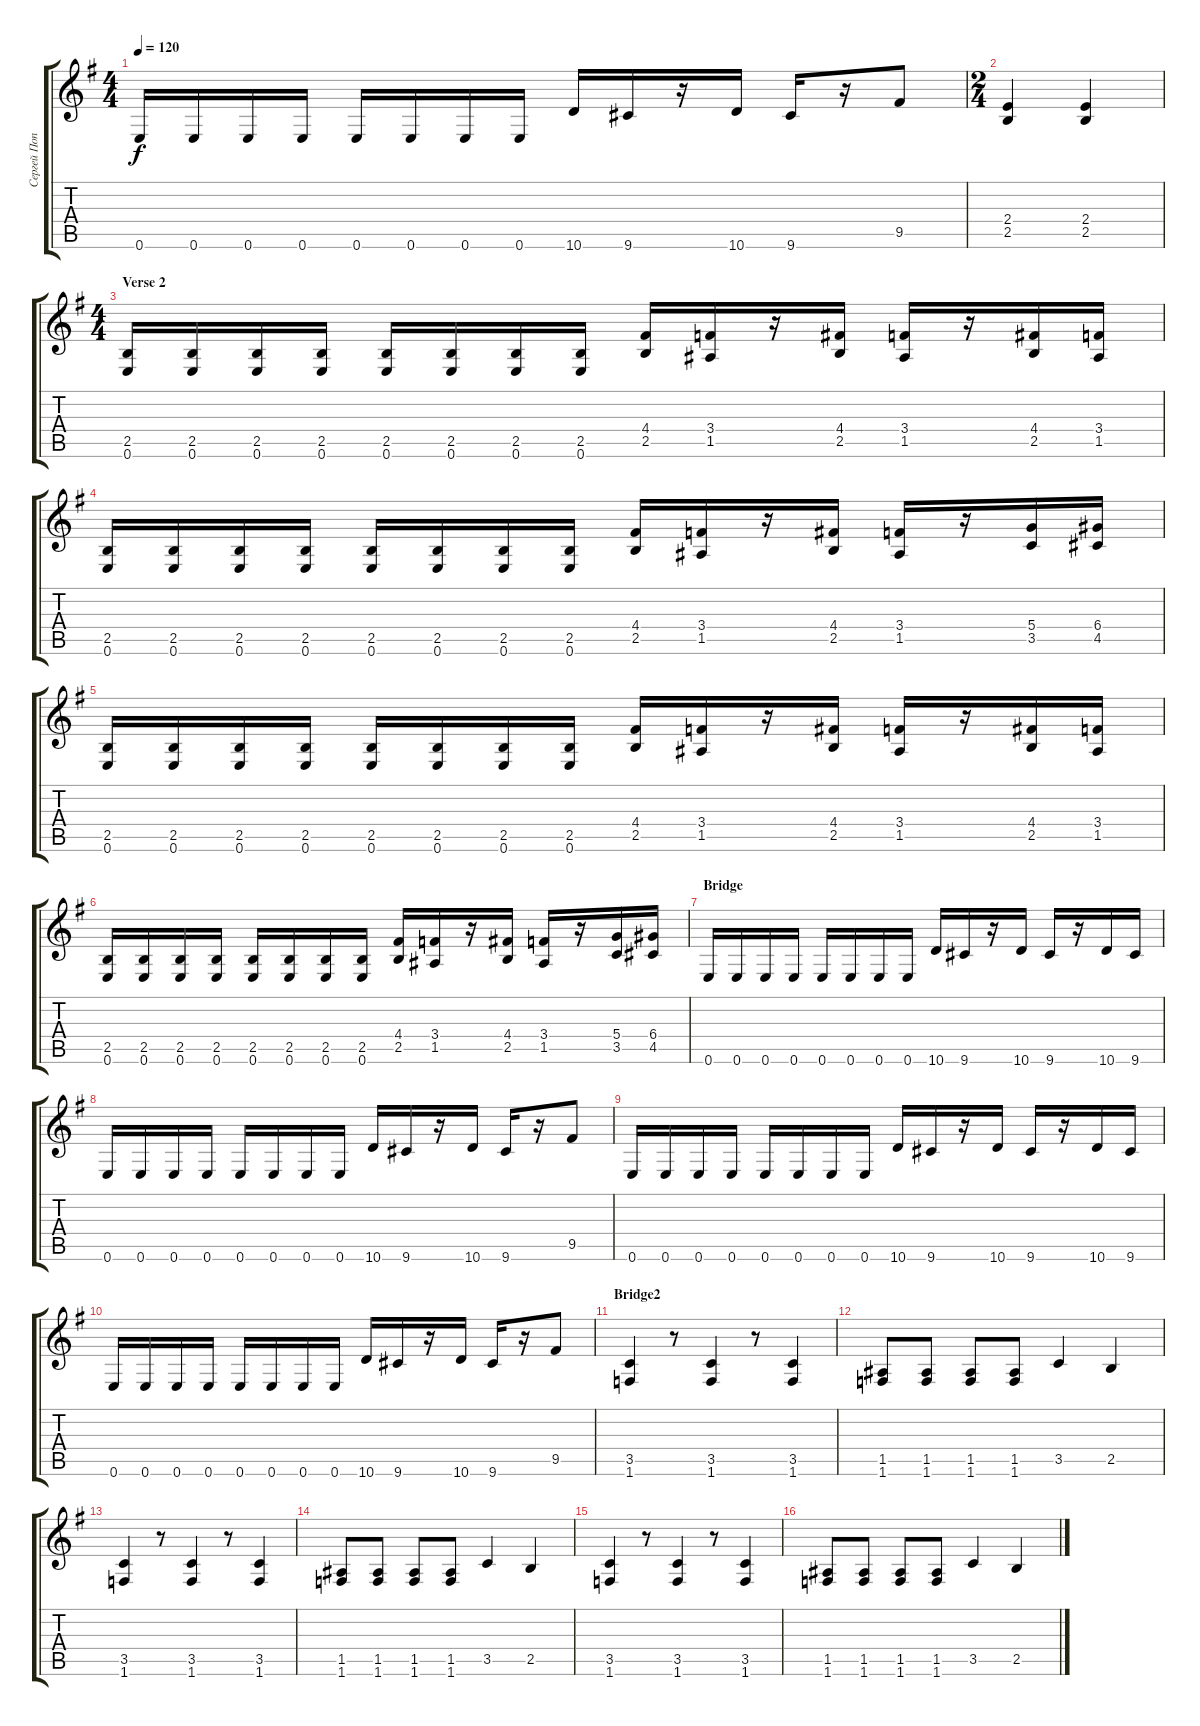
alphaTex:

\track ("Сергей Попов" "Сергей Поп") {instrument overdrivenguitar}
\staff {score tabs}
\tuning (E4 B3 G3 D3 A2 E2) {hide}
\ts (4 4)
\tempo 120
\clef g2
\ks eminor
0.6.16{dy f} 0.6.16 0.6.16 0.6.16 0.6.16 0.6.16 0.6.16 0.6.16 10.6.16 9.6.16 r.16 10.6.16 9.6.16 r.16 9.5.8 |
\ts (2 4)
(2.4 2.5).4 (2.4 2.5).4 |
\ts (4 4)
\section ("" "Verse 2")
(2.5 0.6).16 (2.5 0.6).16 (2.5 0.6).16 (2.5 0.6).16 (2.5 0.6).16 (2.5 0.6).16 (2.5 0.6).16 (2.5 0.6).16 (4.4 2.5).16 (3.4 1.5).16 r.16 (4.4 2.5).16 (3.4 1.5).16 r.16 (4.4 2.5).16 (3.4 1.5).16 |
(2.5 0.6).16 (2.5 0.6).16 (2.5 0.6).16 (2.5 0.6).16 (2.5 0.6).16 (2.5 0.6).16 (2.5 0.6).16 (2.5 0.6).16 (4.4 2.5).16 (3.4 1.5).16 r.16 (4.4 2.5).16 (3.4 1.5).16 r.16 (5.4 3.5).16 (6.4 4.5).16 |
(2.5 0.6).16 (2.5 0.6).16 (2.5 0.6).16 (2.5 0.6).16 (2.5 0.6).16 (2.5 0.6).16 (2.5 0.6).16 (2.5 0.6).16 (4.4 2.5).16 (3.4 1.5).16 r.16 (4.4 2.5).16 (3.4 1.5).16 r.16 (4.4 2.5).16 (3.4 1.5).16 |
(2.5 0.6).16 (2.5 0.6).16 (2.5 0.6).16 (2.5 0.6).16 (2.5 0.6).16 (2.5 0.6).16 (2.5 0.6).16 (2.5 0.6).16 (4.4 2.5).16 (3.4 1.5).16 r.16 (4.4 2.5).16 (3.4 1.5).16 r.16 (5.4 3.5).16 (6.4 4.5).16 |
\section ("" "Bridge")
0.6.16 0.6.16 0.6.16 0.6.16 0.6.16 0.6.16 0.6.16 0.6.16 10.6.16 9.6.16 r.16 10.6.16 9.6.16 r.16 10.6.16 9.6.16 |
0.6.16 0.6.16 0.6.16 0.6.16 0.6.16 0.6.16 0.6.16 0.6.16 10.6.16 9.6.16 r.16 10.6.16 9.6.16 r.16 9.5.8 |
0.6.16 0.6.16 0.6.16 0.6.16 0.6.16 0.6.16 0.6.16 0.6.16 10.6.16 9.6.16 r.16 10.6.16 9.6.16 r.16 10.6.16 9.6.16 |
0.6.16 0.6.16 0.6.16 0.6.16 0.6.16 0.6.16 0.6.16 0.6.16 10.6.16 9.6.16 r.16 10.6.16 9.6.16 r.16 9.5.8 |
\section ("" "Bridge2")
(3.5 1.6).4 r.8 (3.5 1.6).4 r.8 (3.5 1.6).4 |
(1.5 1.6).8 (1.5 1.6).8 (1.5 1.6).8 (1.5 1.6).8 3.5.4 2.5.4 |
(3.5 1.6).4 r.8 (3.5 1.6).4 r.8 (3.5 1.6).4 |
(1.5 1.6).8 (1.5 1.6).8 (1.5 1.6).8 (1.5 1.6).8 3.5.4 2.5.4 |
(3.5 1.6).4 r.8 (3.5 1.6).4 r.8 (3.5 1.6).4 |
(1.5 1.6).8 (1.5 1.6).8 (1.5 1.6).8 (1.5 1.6).8 3.5.4 2.5.4
